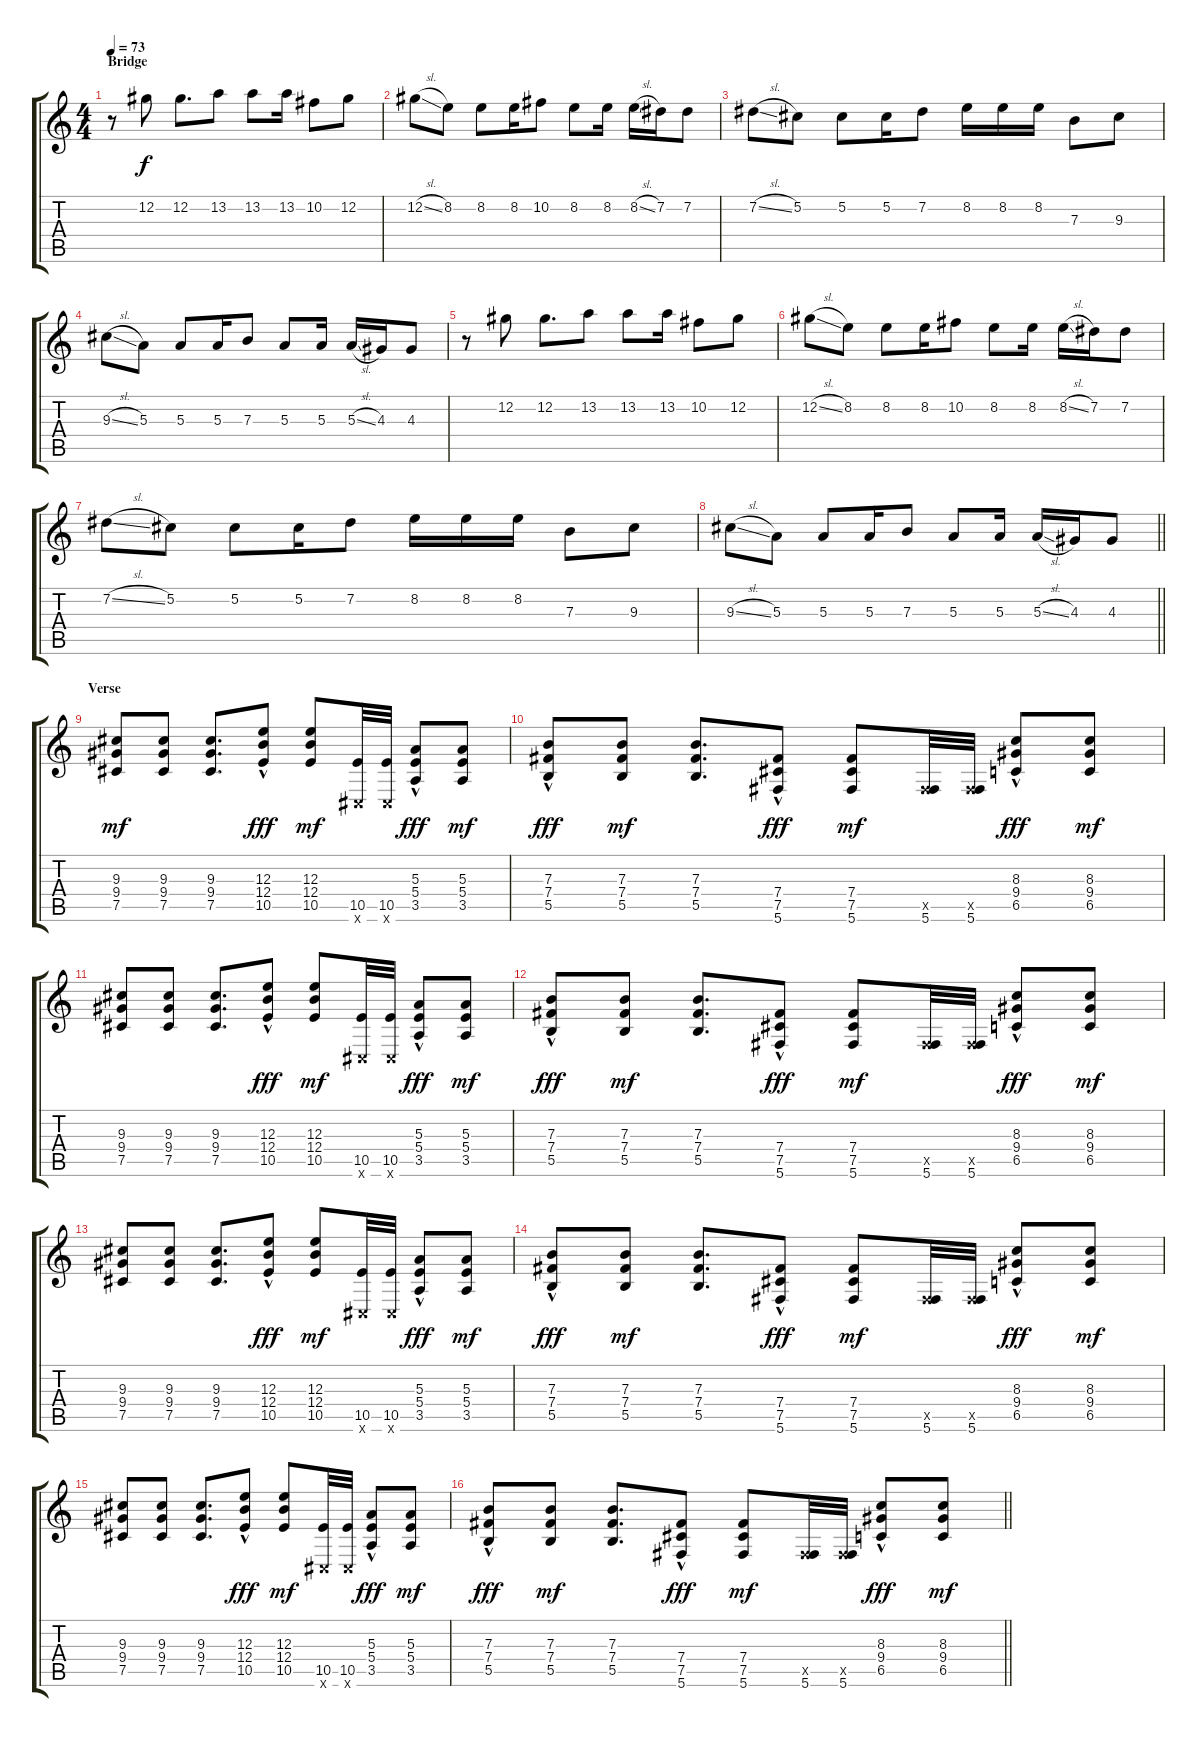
\track "" {instrument acousticguitarsteel}
\staff {score tabs}
\tuning (Db4 Ab3 E3 B2 Gb2 Db2) {hide}
\ts (4 4)
\section ("" "Bridge")
\tempo 73
\clef g2
\ks c
r.8{dy f} 12.2.8{volume 6 instrument distortionguitar} 12.2.8{d} 13.2.8 13.2.8 13.2.16 10.2.8 12.2.8 |
12.2{sl}.8 8.2.8 8.2.8 8.2.16 10.2.8 8.2.8 8.2.16 8.2{sl}.16 7.2.16 7.2.8 |
7.2{sl}.8 5.2.8 5.2.8 5.2.16 7.2.8 8.2.16 8.2.16 8.2.16 7.3.8 9.3.8 |
9.3{sl}.8 5.3.8 5.3.8 5.3.16 7.3.8 5.3.8 5.3.16 5.3{sl}.16 4.3.16 4.3.8 |
r.8 12.2.8 12.2.8{d} 13.2.8 13.2.8 13.2.16 10.2.8 12.2.8 |
12.2{sl}.8 8.2.8 8.2.8 8.2.16 10.2.8 8.2.8 8.2.16 8.2{sl}.16 7.2.16 7.2.8 |
7.2{sl}.8 5.2.8 5.2.8 5.2.16 7.2.8 8.2.16 8.2.16 8.2.16 7.3.8 9.3.8 |
\barLineRight lightlight
9.3{sl}.8 5.3.8 5.3.8 5.3.16 7.3.8 5.3.8 5.3.16 5.3{sl}.16 4.3.16 4.3.8 |
\section ("" "Verse")
(9.3 9.4 7.5).8{dy mf instrument acousticguitarsteel} (9.3 9.4 7.5).8 (9.3 9.4 7.5).8{d} (12.3 12.4 10.5{hac}).8{dy fff} (12.3 12.4 10.5).8{dy mf} (10.5 0.6{x}).32 (10.5 0.6{x}).32 (5.3 5.4 3.5{hac}).8{dy fff} (5.3 5.4 3.5).8{dy mf} |
(7.3 7.4 5.5{hac}).8{dy fff} (7.3 7.4 5.5).8{dy mf} (7.3 7.4 5.5).8{d} (7.4 7.5 5.6{hac}).8{dy fff} (7.4 7.5 5.6).8{dy mf} (0.5{x} 5.6).32 (0.5{x} 5.6).32 (8.3 9.4 6.5{hac}).8{dy fff} (8.3 9.4 6.5).8{dy mf} |
(9.3 9.4 7.5).8 (9.3 9.4 7.5).8 (9.3 9.4 7.5).8{d} (12.3 12.4 10.5{hac}).8{dy fff} (12.3 12.4 10.5).8{dy mf} (10.5 0.6{x}).32 (10.5 0.6{x}).32 (5.3 5.4 3.5{hac}).8{dy fff} (5.3 5.4 3.5).8{dy mf} |
(7.3 7.4 5.5{hac}).8{dy fff} (7.3 7.4 5.5).8{dy mf} (7.3 7.4 5.5).8{d} (7.4 7.5 5.6{hac}).8{dy fff} (7.4 7.5 5.6).8{dy mf} (0.5{x} 5.6).32 (0.5{x} 5.6).32 (8.3 9.4 6.5{hac}).8{dy fff} (8.3 9.4 6.5).8{dy mf} |
(9.3 9.4 7.5).8 (9.3 9.4 7.5).8 (9.3 9.4 7.5).8{d} (12.3 12.4 10.5{hac}).8{dy fff} (12.3 12.4 10.5).8{dy mf} (10.5 0.6{x}).32 (10.5 0.6{x}).32 (5.3 5.4 3.5{hac}).8{dy fff} (5.3 5.4 3.5).8{dy mf} |
(7.3 7.4 5.5{hac}).8{dy fff} (7.3 7.4 5.5).8{dy mf} (7.3 7.4 5.5).8{d} (7.4 7.5 5.6{hac}).8{dy fff} (7.4 7.5 5.6).8{dy mf} (0.5{x} 5.6).32 (0.5{x} 5.6).32 (8.3 9.4 6.5{hac}).8{dy fff} (8.3 9.4 6.5).8{dy mf} |
(9.3 9.4 7.5).8 (9.3 9.4 7.5).8 (9.3 9.4 7.5).8{d} (12.3 12.4 10.5{hac}).8{dy fff} (12.3 12.4 10.5).8{dy mf} (10.5 0.6{x}).32 (10.5 0.6{x}).32 (5.3 5.4 3.5{hac}).8{dy fff} (5.3 5.4 3.5).8{dy mf} |
\barLineRight lightlight
(7.3 7.4 5.5{hac}).8{dy fff} (7.3 7.4 5.5).8{dy mf} (7.3 7.4 5.5).8{d} (7.4 7.5 5.6{hac}).8{dy fff} (7.4 7.5 5.6).8{dy mf} (0.5{x} 5.6).32 (0.5{x} 5.6).32 (8.3 9.4 6.5{hac}).8{dy fff} (8.3 9.4 6.5).8{dy mf}
